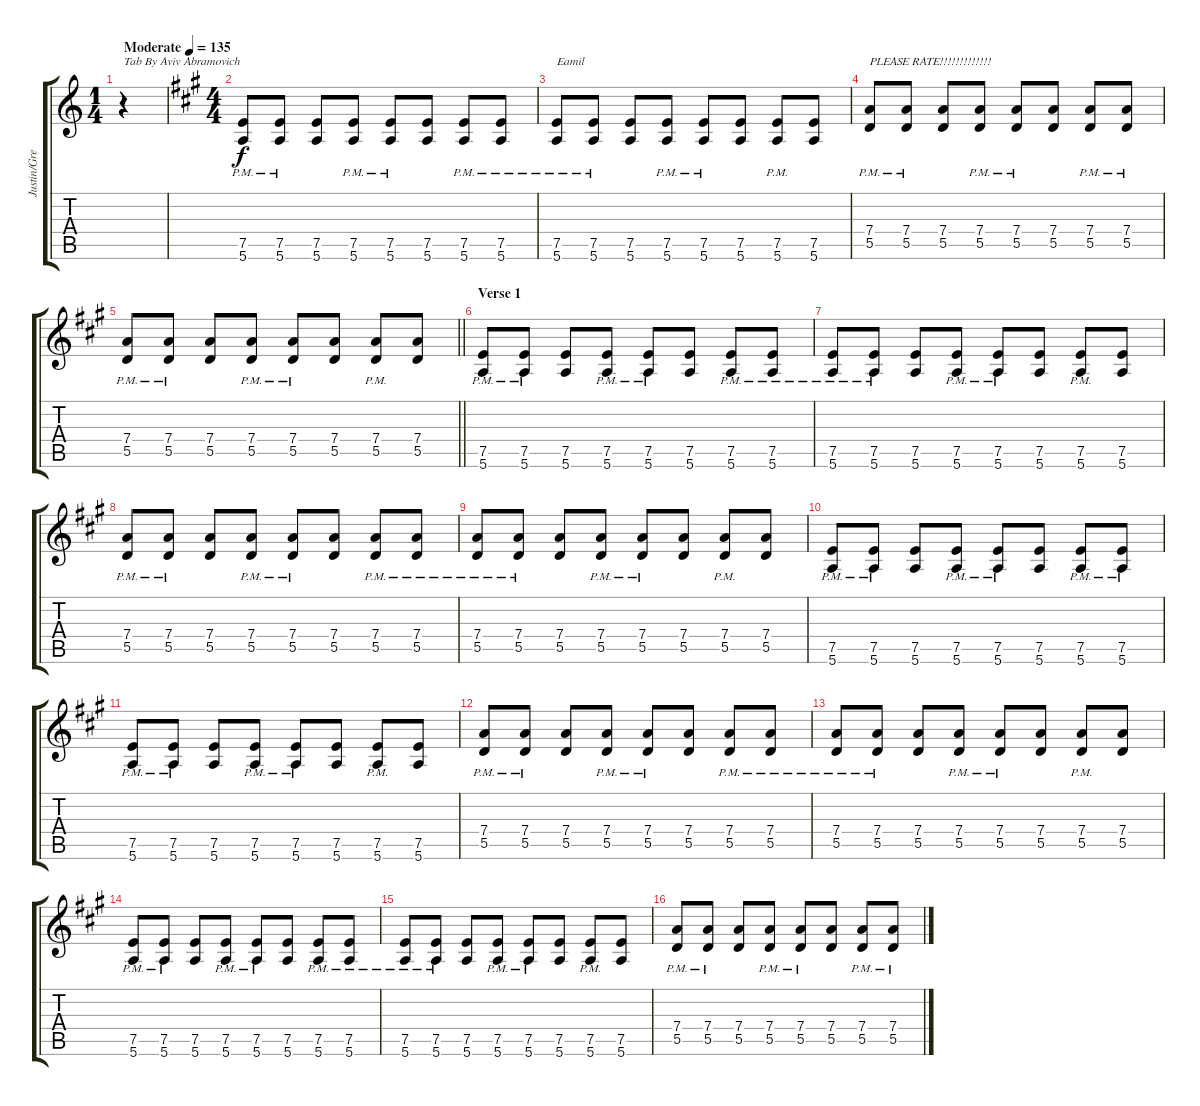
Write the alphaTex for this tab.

\track ("Justin/Greg Crunch Rythem" "Justin/Gre") {instrument electricguitarjazz}
\staff {score tabs}
\tuning (E4 B3 G3 D3 A2 E2) {hide}
\ts (1 4)
\tempo (135 "Moderate")
\clef g2
\ks c
r.4{txt "Tab By Aviv Abramovich" dy f instrument electricguitarjazz} |
\ts (4 4)
\ks a
(7.5{pm} 5.6{pm}).8 (7.5{pm} 5.6{pm}).8 (7.5 5.6).8 (7.5{pm} 5.6{pm}).8 (7.5{pm} 5.6{pm}).8 (7.5 5.6).8 (7.5{pm} 5.6{pm}).8 (7.5{pm} 5.6{pm}).8 |
(7.5{pm} 5.6{pm}).8{txt "Eamil"} (7.5{pm} 5.6{pm}).8 (7.5 5.6).8 (7.5{pm} 5.6{pm}).8 (7.5{pm} 5.6{pm}).8 (7.5 5.6).8 (7.5{pm} 5.6{pm}).8 (7.5 5.6).8 |
(7.4{pm} 5.5{pm}).8{txt "PLEASE RATE!!!!!!!!!!!!!"} (7.4{pm} 5.5{pm}).8 (7.4 5.5).8 (7.4{pm} 5.5{pm}).8 (7.4{pm} 5.5{pm}).8 (7.4 5.5).8 (7.4{pm} 5.5{pm}).8 (7.4{pm} 5.5{pm}).8 |
\barLineRight lightlight
(7.4{pm} 5.5{pm}).8 (7.4{pm} 5.5{pm}).8 (7.4 5.5).8 (7.4{pm} 5.5{pm}).8 (7.4{pm} 5.5{pm}).8 (7.4 5.5).8 (7.4{pm} 5.5{pm}).8 (7.4 5.5).8 |
\section ("" "Verse 1")
(7.5{pm} 5.6{pm}).8 (7.5{pm} 5.6{pm}).8 (7.5 5.6).8 (7.5{pm} 5.6{pm}).8 (7.5{pm} 5.6{pm}).8 (7.5 5.6).8 (7.5{pm} 5.6{pm}).8 (7.5{pm} 5.6{pm}).8 |
(7.5{pm} 5.6{pm}).8 (7.5{pm} 5.6{pm}).8 (7.5 5.6).8 (7.5{pm} 5.6{pm}).8 (7.5{pm} 5.6{pm}).8 (7.5 5.6).8 (7.5{pm} 5.6{pm}).8 (7.5 5.6).8 |
(7.4{pm} 5.5{pm}).8 (7.4{pm} 5.5{pm}).8 (7.4 5.5).8 (7.4{pm} 5.5{pm}).8 (7.4{pm} 5.5{pm}).8 (7.4 5.5).8 (7.4{pm} 5.5{pm}).8 (7.4{pm} 5.5{pm}).8 |
(7.4{pm} 5.5{pm}).8 (7.4{pm} 5.5{pm}).8 (7.4 5.5).8 (7.4{pm} 5.5{pm}).8 (7.4{pm} 5.5{pm}).8 (7.4 5.5).8 (7.4{pm} 5.5{pm}).8 (7.4 5.5).8 |
(7.5{pm} 5.6{pm}).8 (7.5{pm} 5.6{pm}).8 (7.5 5.6).8 (7.5{pm} 5.6{pm}).8 (7.5{pm} 5.6{pm}).8 (7.5 5.6).8 (7.5{pm} 5.6{pm}).8 (7.5{pm} 5.6{pm}).8 |
(7.5{pm} 5.6{pm}).8 (7.5{pm} 5.6{pm}).8 (7.5 5.6).8 (7.5{pm} 5.6{pm}).8 (7.5{pm} 5.6{pm}).8 (7.5 5.6).8 (7.5{pm} 5.6{pm}).8 (7.5 5.6).8 |
(7.4{pm} 5.5{pm}).8 (7.4{pm} 5.5{pm}).8 (7.4 5.5).8 (7.4{pm} 5.5{pm}).8 (7.4{pm} 5.5{pm}).8 (7.4 5.5).8 (7.4{pm} 5.5{pm}).8 (7.4{pm} 5.5{pm}).8 |
(7.4{pm} 5.5{pm}).8 (7.4{pm} 5.5{pm}).8 (7.4 5.5).8 (7.4{pm} 5.5{pm}).8 (7.4{pm} 5.5{pm}).8 (7.4 5.5).8 (7.4{pm} 5.5{pm}).8 (7.4 5.5).8 |
(7.5{pm} 5.6{pm}).8 (7.5{pm} 5.6{pm}).8 (7.5 5.6).8 (7.5{pm} 5.6{pm}).8 (7.5{pm} 5.6{pm}).8 (7.5 5.6).8 (7.5{pm} 5.6{pm}).8 (7.5{pm} 5.6{pm}).8 |
(7.5{pm} 5.6{pm}).8 (7.5{pm} 5.6{pm}).8 (7.5 5.6).8 (7.5{pm} 5.6{pm}).8 (7.5{pm} 5.6{pm}).8 (7.5 5.6).8 (7.5{pm} 5.6{pm}).8 (7.5 5.6).8 |
(7.4{pm} 5.5{pm}).8 (7.4{pm} 5.5{pm}).8 (7.4 5.5).8 (7.4{pm} 5.5{pm}).8 (7.4{pm} 5.5{pm}).8 (7.4 5.5).8 (7.4{pm} 5.5{pm}).8 (7.4{pm} 5.5{pm}).8
